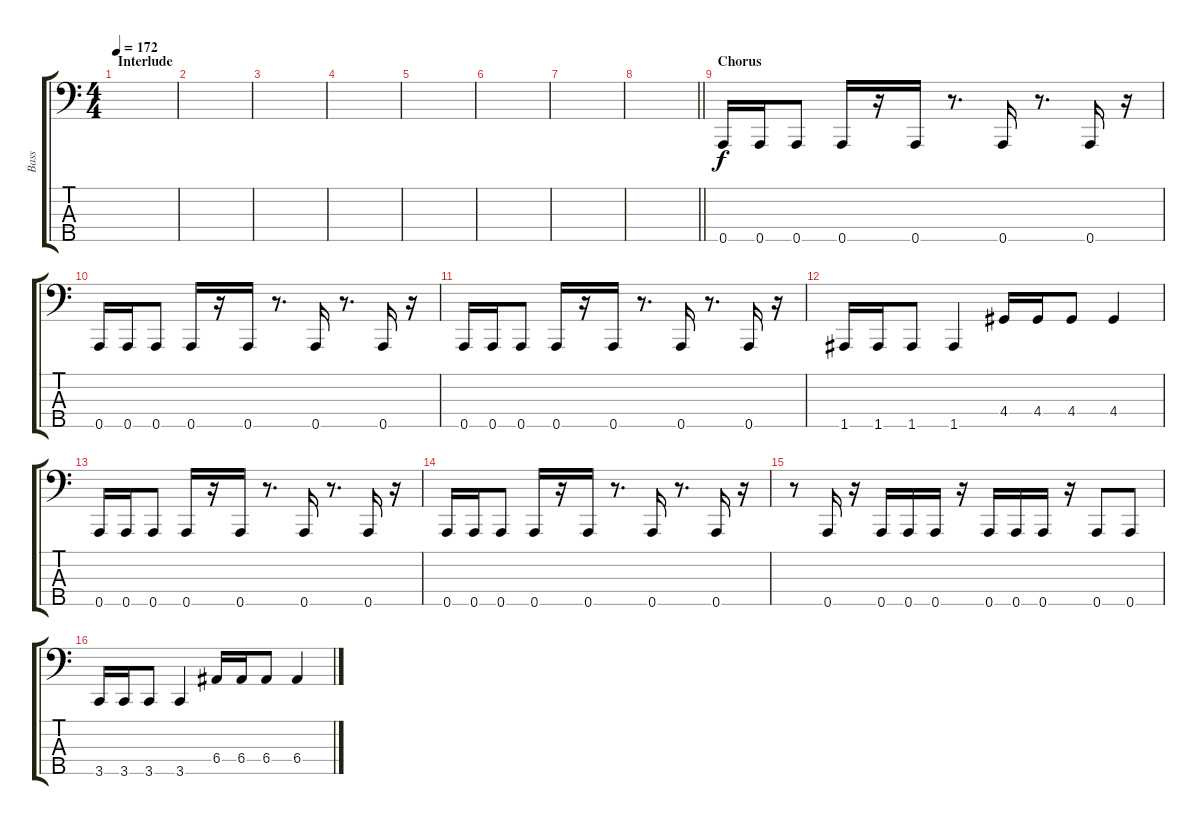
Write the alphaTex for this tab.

\track ("Bass" "Bass") {instrument electricbassfinger}
\staff {score tabs}
\tuning (G2 D2 A1 E1 A0) {hide}
\ts (4 4)
\section ("" "Interlude")
\tempo 172
\clef f4
\ks c
|
|
|
|
|
|
|
\barLineRight lightlight
|
\section ("" "Chorus")
0.5.16 0.5.16 0.5.8 0.5.16 r.16 0.5.16 r.8{d} 0.5.16 r.8{d} 0.5.16 r.16 |
0.5.16 0.5.16 0.5.8 0.5.16 r.16 0.5.16 r.8{d} 0.5.16 r.8{d} 0.5.16 r.16 |
0.5.16 0.5.16 0.5.8 0.5.16 r.16 0.5.16 r.8{d} 0.5.16 r.8{d} 0.5.16 r.16 |
1.5.16 1.5.16 1.5.8 1.5.4 4.4.16 4.4.16 4.4.8 4.4.4 |
0.5.16 0.5.16 0.5.8 0.5.16 r.16 0.5.16 r.8{d} 0.5.16 r.8{d} 0.5.16 r.16 |
0.5.16 0.5.16 0.5.8 0.5.16 r.16 0.5.16 r.8{d} 0.5.16 r.8{d} 0.5.16 r.16 |
r.8 0.5.16 r.16 0.5.16 0.5.16 0.5.16 r.16 0.5.16 0.5.16 0.5.16 r.16 0.5.8 0.5.8 |
3.5.16 3.5.16 3.5.8 3.5.4 6.4.16 6.4.16 6.4.8 6.4.4
